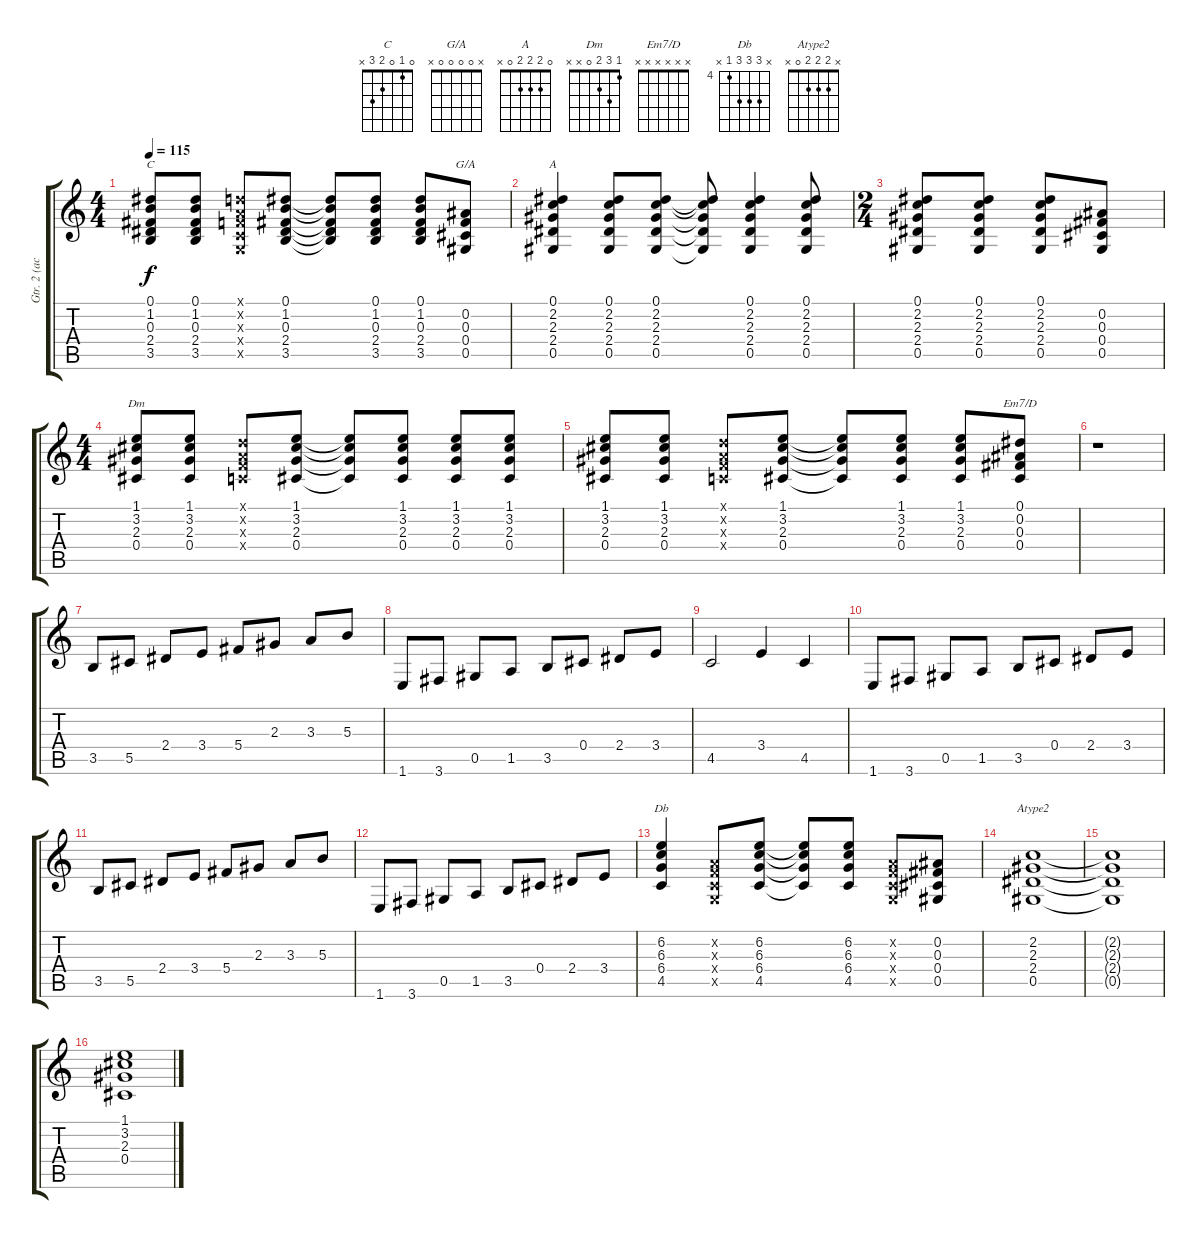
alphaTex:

\track ("Gtr. 2 (acous.)          " "Gtr. 2 (ac") {instrument acousticguitarsteel}
\staff {score tabs}
\tuning (Eb4 Bb3 Gb3 Db3 Ab2 Eb2) {hide}
\chord ("C" 0 1 0 2 3 x)
\chord ("G/A" x 0 0 0 0 x)
\chord ("A" 0 2 2 2 0 x)
\chord ("Dm" 1 3 2 0 x x)
\chord ("Em7/D" x x x x x x)
\chord ("Db" x 6 6 6 4 x) {firstfret 4}
\chord ("Atype2" x 2 2 2 0 x)
\ts (4 4)
\tempo 115
\clef g2
\ks c
(0.1 1.2 0.3 2.4 3.5).8{ch "C" dy f} (0.1 1.2 0.3 2.4 3.5).8 (-1.1{x} -1.2{x} -1.3{x} -1.4{x} -1.5{x}).8 (0.1 1.2 0.3 2.4 3.5).8 (0.1{t} 1.2{t} 0.3{t} 2.4{t} 3.5{t}).8 (0.1 1.2 0.3 2.4 3.5).8 (0.1 1.2 0.3 2.4 3.5).8 (0.2 0.3 0.4 0.5).8{ch "G/A"} |
(0.1 2.2 2.3 2.4 0.5).4{ch "A"} (0.1 2.2 2.3 2.4 0.5).8 (0.1 2.2 2.3 2.4 0.5).8 (0.1{t} 2.2{t} 2.3{t} 2.4{t} 0.5{t}).8 (0.1 2.2 2.3 2.4 0.5).4 (0.1 2.2 2.3 2.4 0.5).8 |
\ts (2 4)
(0.1 2.2 2.3 2.4 0.5).8 (0.1 2.2 2.3 2.4 0.5).8 (0.1 2.2 2.3 2.4 0.5).8 (0.2 0.3 0.4 0.5).8 |
\ts (4 4)
(1.1 3.2 2.3 0.4).8{ch "Dm"} (1.1 3.2 2.3 0.4).8 (-1.1{x} -1.2{x} -1.3{x} -1.4{x}).8 (1.1 3.2 2.3 0.4).8 (1.1{t} 3.2{t} 2.3{t} 0.4{t}).8 (1.1 3.2 2.3 0.4).8 (1.1 3.2 2.3 0.4).8 (1.1 3.2 2.3 0.4).8 |
(1.1 3.2 2.3 0.4).8 (1.1 3.2 2.3 0.4).8 (-1.1{x} -1.2{x} -1.3{x} -1.4{x}).8 (1.1 3.2 2.3 0.4).8 (1.1{t} 3.2{t} 2.3{t} 0.4{t}).8 (1.1 3.2 2.3 0.4).8 (1.1 3.2 2.3 0.4).8 (0.1 0.2 0.3 0.4).8{ch "Em7/D"} |
r.1 |
3.5.8 5.5.8 2.4.8 3.4.8 5.4.8 2.3.8 3.3.8 5.3.8 |
1.6.8 3.6.8 0.5.8 1.5.8 3.5.8 0.4.8 2.4.8 3.4.8 |
4.5.2 3.4.4 4.5.4 |
1.6.8 3.6.8 0.5.8 1.5.8 3.5.8 0.4.8 2.4.8 3.4.8 |
3.5.8 5.5.8 2.4.8 3.4.8 5.4.8 2.3.8 3.3.8 5.3.8 |
1.6.8 3.6.8 0.5.8 1.5.8 3.5.8 0.4.8 2.4.8 3.4.8 |
(6.2 6.3 6.4 4.5).4{ch "Db"} (-1.2{x} -1.3{x} -1.4{x} -1.5{x}).8 (6.2 6.3 6.4 4.5).8 (6.2{t} 6.3{t} 6.4{t} 4.5{t}).8 (6.2 6.3 6.4 4.5).8 (-1.2{x} -1.3{x} -1.4{x} -1.5{x}).8 (0.2 0.3 0.4 0.5).8 |
(2.2 2.3 2.4 0.5).1{ch "Atype2"} |
(2.2{t} 2.3{t} 2.4{t} 0.5{t}).1 |
(1.1 3.2 2.3 0.4).1
